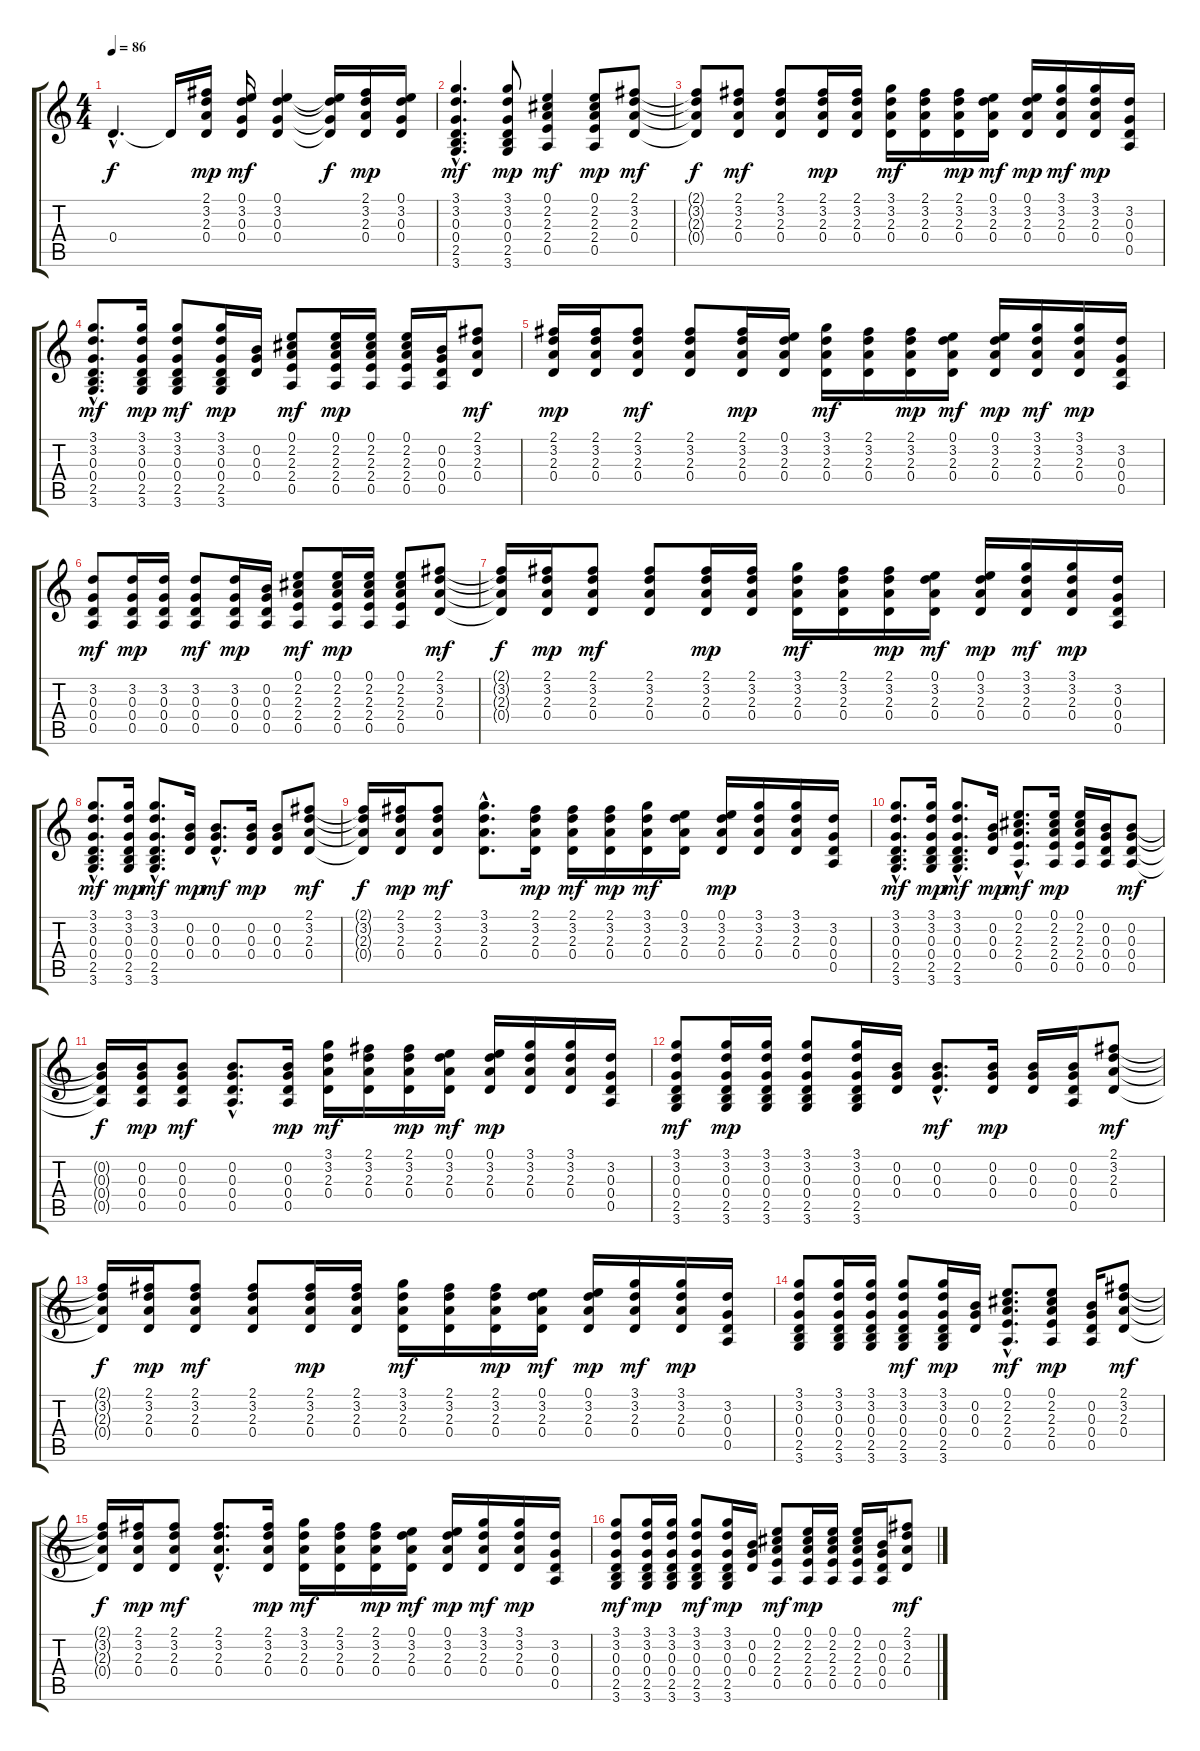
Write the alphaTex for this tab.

\track "" {instrument acousticguitarsteel}
\staff {score tabs}
\tuning (E4 B3 G3 D3 A2 E2) {hide}
\ts (4 4)
\tempo 86
\clef g2
\ks c
0.4{hac t}.4{d dy f} 0.4{t}.16 (2.1 3.2 2.3 0.4).16{dy mp} (0.1 3.2 0.3 0.4).16{dy mf} (0.1 3.2 0.3 0.4).4 (0.1{t} 3.2{t} 0.3{t} 0.4{t}).16{dy f} (2.1 3.2 2.3 0.4).16{dy mp} (0.1 3.2 0.3 0.4).16 |
(3.1{hac} 3.2{hac} 0.3{hac} 0.4{hac} 2.5{hac} 3.6{hac}).4{d dy mf} (3.1 3.2 0.3 0.4 2.5 3.6).8{dy mp} (0.1 2.2 2.3 2.4 0.5).4{dy mf} (0.1 2.2 2.3 2.4 0.5).8{dy mp} (2.1 3.2 2.3 0.4).8{dy mf} |
(2.1{t} 3.2{t} 2.3{t} 0.4{t}).8{dy f} (2.1 3.2 2.3 0.4).8{dy mf} (2.1 3.2 2.3 0.4).8 (2.1 3.2 2.3 0.4).16{dy mp} (2.1 3.2 2.3 0.4).16 (3.1 3.2 2.3 0.4).16{dy mf} (2.1 3.2 2.3 0.4).16 (2.1 3.2 2.3 0.4).16{dy mp} (0.1 3.2 2.3 0.4).16{dy mf} (0.1 3.2 2.3 0.4).16{dy mp} (3.1 3.2 2.3 0.4).16{dy mf} (3.1 3.2 2.3 0.4).16{dy mp} (3.2 0.3 0.4 0.5).16 |
(3.1{hac} 3.2{hac} 0.3{hac} 0.4{hac} 2.5{hac} 3.6{hac}).8{d dy mf} (3.1 3.2 0.3 0.4 2.5 3.6).16{dy mp} (3.1 3.2 0.3 0.4 2.5 3.6).8{dy mf} (3.1 3.2 0.3 0.4 2.5 3.6).16{dy mp} (0.2 0.3 0.4).16 (0.1 2.2 2.3 2.4 0.5).8{dy mf} (0.1 2.2 2.3 2.4 0.5).16{dy mp} (0.1 2.2 2.3 2.4 0.5).16 (0.1 2.2 2.3 2.4 0.5).16 (0.2 0.3 0.4 0.5).16 (2.1 3.2 2.3 0.4).8{dy mf} |
(2.1 3.2 2.3 0.4).16{dy mp} (2.1 3.2 2.3 0.4).16 (2.1 3.2 2.3 0.4).8{dy mf} (2.1 3.2 2.3 0.4).8 (2.1 3.2 2.3 0.4).16{dy mp} (0.1 3.2 2.3 0.4).16 (3.1 3.2 2.3 0.4).16{dy mf} (2.1 3.2 2.3 0.4).16 (2.1 3.2 2.3 0.4).16{dy mp} (0.1 3.2 2.3 0.4).16{dy mf} (0.1 3.2 2.3 0.4).16{dy mp} (3.1 3.2 2.3 0.4).16{dy mf} (3.1 3.2 2.3 0.4).16{dy mp} (3.2 0.3 0.4 0.5).16 |
(3.2 0.3 0.4 0.5).8{dy mf} (3.2 0.3 0.4 0.5).16{dy mp} (3.2 0.3 0.4 0.5).16 (3.2 0.3 0.4 0.5).8{dy mf} (3.2 0.3 0.4 0.5).16{dy mp} (0.2 0.3 0.4 0.5).16 (0.1 2.2 2.3 2.4 0.5).8{dy mf} (0.1 2.2 2.3 2.4 0.5).16{dy mp} (0.1 2.2 2.3 2.4 0.5).16 (0.1 2.2 2.3 2.4 0.5).8 (2.1 3.2 2.3 0.4).8{dy mf} |
(2.1{t} 3.2{t} 2.3{t} 0.4{t}).16{dy f} (2.1 3.2 2.3 0.4).16{dy mp} (2.1 3.2 2.3 0.4).8{dy mf} (2.1 3.2 2.3 0.4).8 (2.1 3.2 2.3 0.4).16{dy mp} (2.1 3.2 2.3 0.4).16 (3.1 3.2 2.3 0.4).16{dy mf} (2.1 3.2 2.3 0.4).16 (2.1 3.2 2.3 0.4).16{dy mp} (0.1 3.2 2.3 0.4).16{dy mf} (0.1 3.2 2.3 0.4).16{dy mp} (3.1 3.2 2.3 0.4).16{dy mf} (3.1 3.2 2.3 0.4).16{dy mp} (3.2 0.3 0.4 0.5).16 |
(3.1{hac} 3.2{hac} 0.3{hac} 0.4{hac} 2.5{hac} 3.6{hac}).8{d dy mf} (3.1 3.2 0.3 0.4 2.5 3.6).16{dy mp} (3.1{hac} 3.2{hac} 0.3{hac} 0.4{hac} 2.5{hac} 3.6{hac}).8{d dy mf} (0.2 0.3 0.4).16{dy mp} (0.2{hac} 0.3{hac} 0.4{hac}).8{d dy mf} (0.2 0.3 0.4).16{dy mp} (0.2 0.3 0.4).8 (2.1 3.2 2.3 0.4).8{dy mf} |
(2.1{t} 3.2{t} 2.3{t} 0.4{t}).16{dy f} (2.1 3.2 2.3 0.4).16{dy mp} (2.1 3.2 2.3 0.4).8{dy mf} (3.1{hac} 3.2{hac} 2.3{hac} 0.4{hac}).8{d} (2.1 3.2 2.3 0.4).16{dy mp} (2.1 3.2 2.3 0.4).16{dy mf} (2.1 3.2 2.3 0.4).16{dy mp} (3.1 3.2 2.3 0.4).16{dy mf} (0.1 3.2 2.3 0.4).16 (0.1 3.2 2.3 0.4).16{dy mp} (3.1 3.2 2.3 0.4).16 (3.1 3.2 2.3 0.4).16 (3.2 0.3 0.4 0.5).16 |
(3.1{hac} 3.2{hac} 0.3{hac} 0.4{hac} 2.5{hac} 3.6{hac}).8{d dy mf} (3.1 3.2 0.3 0.4 2.5 3.6).16{dy mp} (3.1{hac} 3.2{hac} 0.3{hac} 0.4{hac} 2.5{hac} 3.6{hac}).8{d dy mf} (0.2 0.3 0.4).16{dy mp} (0.1{hac} 2.2{hac} 2.3{hac} 2.4{hac} 0.5{hac}).8{d dy mf} (0.1 2.2 2.3 2.4 0.5).16{dy mp} (0.1 2.2 2.3 2.4 0.5).16 (0.2 0.3 0.4 0.5).16 (0.2 0.3 0.4 0.5).8{dy mf} |
(0.2{t} 0.3{t} 0.4{t} 0.5{t}).16{dy f} (0.2 0.3 0.4 0.5).16{dy mp} (0.2 0.3 0.4 0.5).8{dy mf} (0.2{hac} 0.3{hac} 0.4{hac} 0.5{hac}).8{d} (0.2 0.3 0.4 0.5).16{dy mp} (3.1 3.2 2.3 0.4).16{dy mf} (2.1 3.2 2.3 0.4).16 (2.1 3.2 2.3 0.4).16{dy mp} (0.1 3.2 2.3 0.4).16{dy mf} (0.1 3.2 2.3 0.4).16{dy mp} (3.1 3.2 2.3 0.4).16 (3.1 3.2 2.3 0.4).16 (3.2 0.3 0.4 0.5).16 |
(3.1 3.2 0.3 0.4 2.5 3.6).8{dy mf} (3.1 3.2 0.3 0.4 2.5 3.6).16{dy mp} (3.1 3.2 0.3 0.4 2.5 3.6).16 (3.1 3.2 0.3 0.4 2.5 3.6).8 (3.1 3.2 0.3 0.4 2.5 3.6).16 (0.2 0.3 0.4).16 (0.2{hac} 0.3{hac} 0.4{hac}).8{d dy mf} (0.2 0.3 0.4).16{dy mp} (0.2 0.3 0.4).16 (0.2 0.3 0.4 0.5).16 (2.1 3.2 2.3 0.4).8{dy mf} |
(2.1{t} 3.2{t} 2.3{t} 0.4{t}).16{dy f} (2.1 3.2 2.3 0.4).16{dy mp} (2.1 3.2 2.3 0.4).8{dy mf} (2.1 3.2 2.3 0.4).8 (2.1 3.2 2.3 0.4).16{dy mp} (2.1 3.2 2.3 0.4).16 (3.1 3.2 2.3 0.4).16{dy mf} (2.1 3.2 2.3 0.4).16 (2.1 3.2 2.3 0.4).16{dy mp} (0.1 3.2 2.3 0.4).16{dy mf} (0.1 3.2 2.3 0.4).16{dy mp} (3.1 3.2 2.3 0.4).16{dy mf} (3.1 3.2 2.3 0.4).16{dy mp} (3.2 0.3 0.4 0.5).16 |
(3.1 3.2 0.3 0.4 2.5 3.6).8 (3.1 3.2 0.3 0.4 2.5 3.6).16 (3.1 3.2 0.3 0.4 2.5 3.6).16 (3.1 3.2 0.3 0.4 2.5 3.6).8{dy mf} (3.1 3.2 0.3 0.4 2.5 3.6).16{dy mp} (0.2 0.3 0.4).16 (0.1{hac} 2.2{hac} 2.3{hac} 2.4{hac} 0.5{hac}).8{d dy mf} (0.1 2.2 2.3 2.4 0.5).8{dy mp} (0.2 0.3 0.4 0.5).16 (2.1 3.2 2.3 0.4).8{dy mf} |
(2.1{t} 3.2{t} 2.3{t} 0.4{t}).16{dy f} (2.1 3.2 2.3 0.4).16{dy mp} (2.1 3.2 2.3 0.4).8{dy mf} (2.1{hac} 3.2{hac} 2.3{hac} 0.4{hac}).8{d} (2.1 3.2 2.3 0.4).16{dy mp} (3.1 3.2 2.3 0.4).16{dy mf} (2.1 3.2 2.3 0.4).16 (2.1 3.2 2.3 0.4).16{dy mp} (0.1 3.2 2.3 0.4).16{dy mf} (0.1 3.2 2.3 0.4).16{dy mp} (3.1 3.2 2.3 0.4).16{dy mf} (3.1 3.2 2.3 0.4).16{dy mp} (3.2 0.3 0.4 0.5).16 |
(3.1 3.2 0.3 0.4 2.5 3.6).8{dy mf} (3.1 3.2 0.3 0.4 2.5 3.6).16{dy mp} (3.1 3.2 0.3 0.4 2.5 3.6).16 (3.1 3.2 0.3 0.4 2.5 3.6).8{dy mf} (3.1 3.2 0.3 0.4 2.5 3.6).16{dy mp} (0.2 0.3 0.4).16 (0.1 2.2 2.3 2.4 0.5).8{dy mf} (0.1 2.2 2.3 2.4 0.5).16{dy mp} (0.1 2.2 2.3 2.4 0.5).16 (0.1 2.2 2.3 2.4 0.5).16 (0.2 0.3 0.4 0.5).16 (2.1 3.2 2.3 0.4).8{dy mf}
